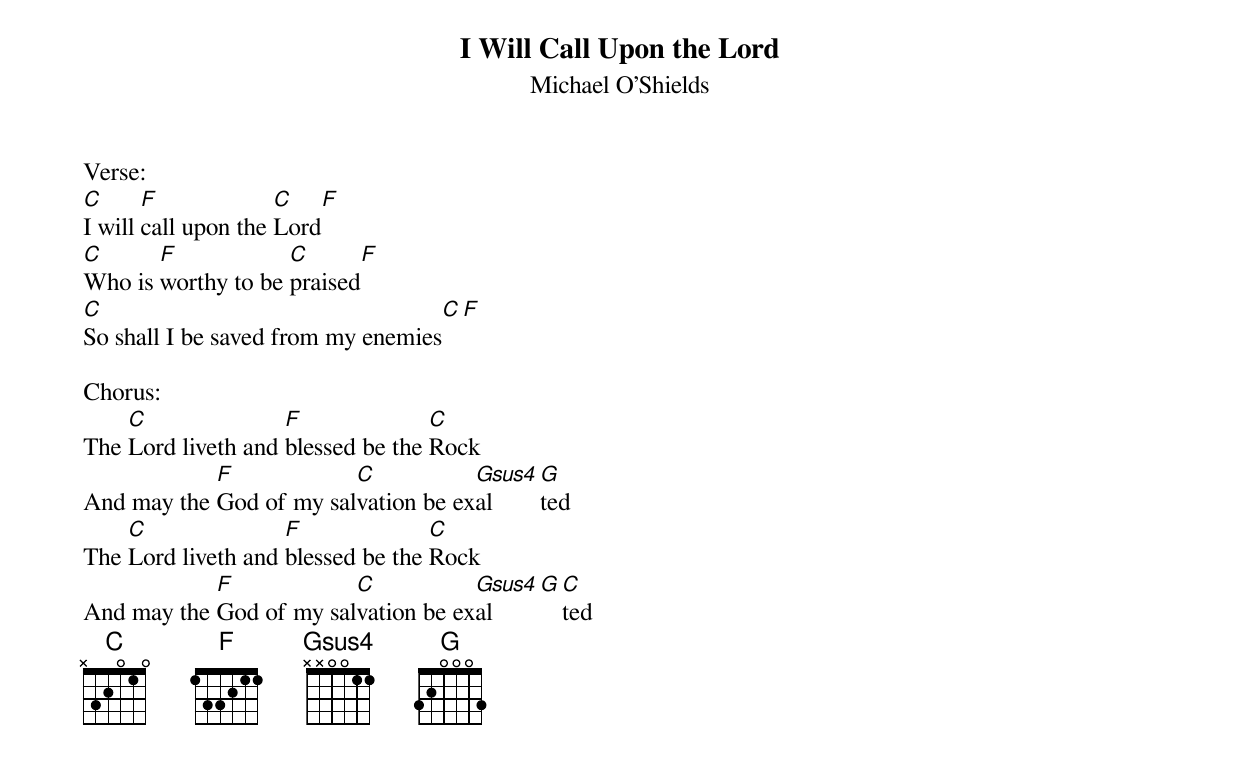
{title:I Will Call Upon the Lord}
{subtitle:Michael O'Shields}
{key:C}

Verse:
[C]I will [F]call upon the [C]Lord[F]
[C]Who is [F]worthy to be [C]praised[F]
[C]So shall I be saved from my enemies[C][F]

Chorus:
The [C]Lord liveth and [F]blessed be the [C]Rock
And may the [F]God of my sal[C]vation be ex[Gsus4]al[G]ted
The [C]Lord liveth and [F]blessed be the [C]Rock
And may the [F]God of my sal[C]vation be ex[Gsus4]al[G][C]ted
